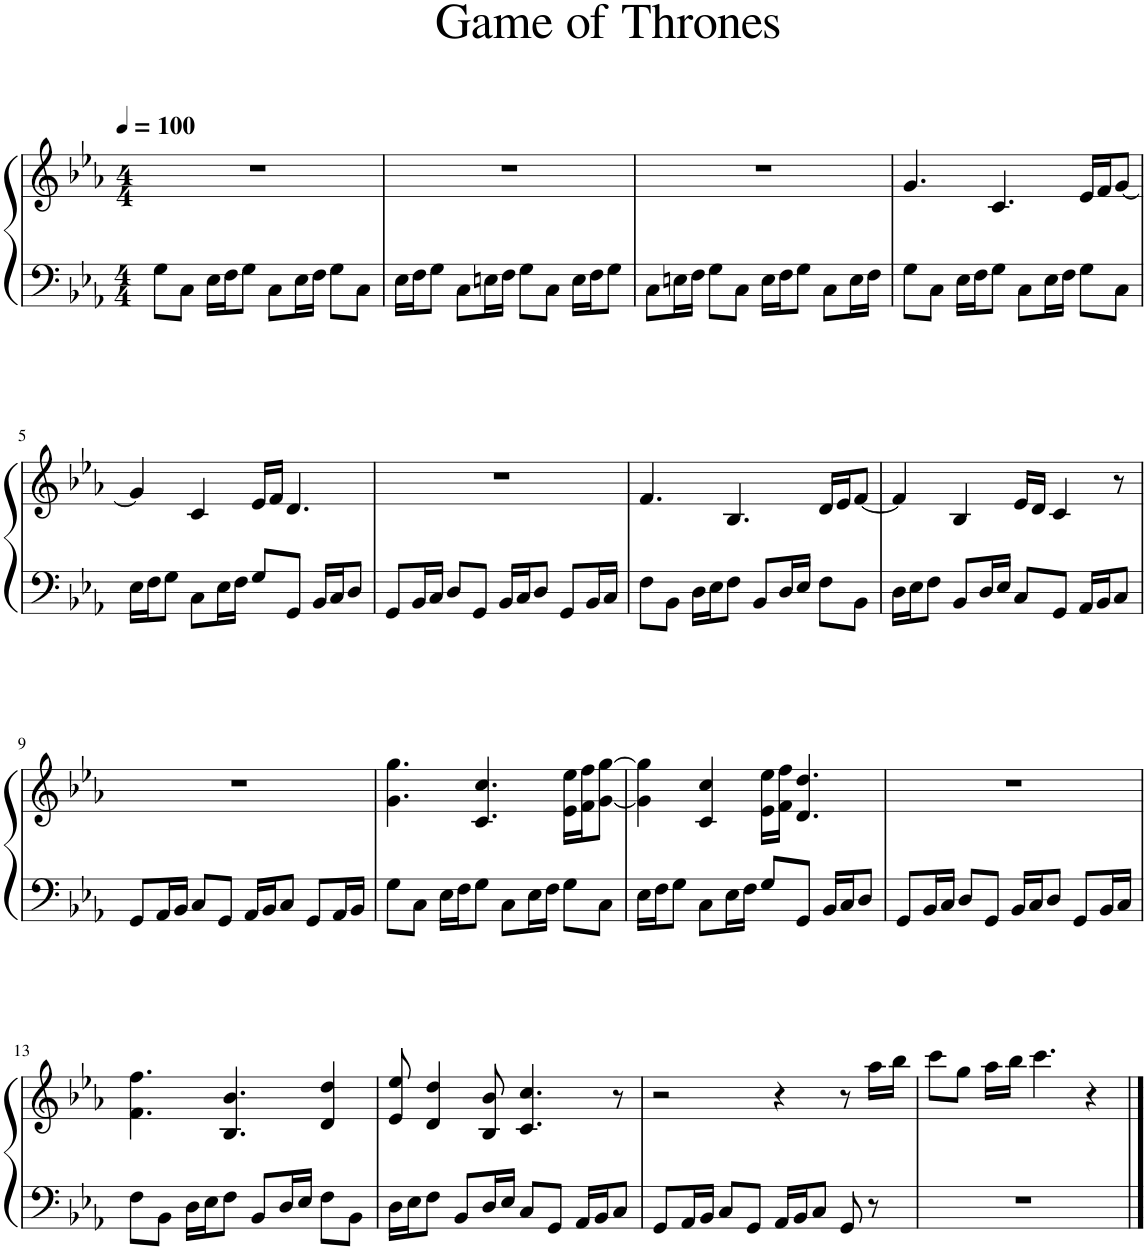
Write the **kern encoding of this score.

**kern	**kern
*part1	*part1
*staff2	*staff1
*I"Piano	*
*I'Pno.	*
*clefF4	*clefG2
*k[b-e-a-]	*k[b-e-a-]
*M4/4	*M4/4
*MM100	*MM100
=1	=1
8G\L	1r
8C\J	.
16E-\LL	.
16F\J	.
8G\J	.
8C\L	.
16E-\L	.
16F\JJ	.
8G\L	.
8C\J	.
=2	=2
16E-\LL	1r
16F\J	.
8G\J	.
8C\L	.
16En\L	.
16F\JJ	.
8G\L	.
8C\J	.
16E\LL	.
16F\J	.
8G\J	.
=3	=3
8C\L	1r
16En\L	.
16F\JJ	.
8G\L	.
8C\J	.
16E\LL	.
16F\J	.
8G\J	.
8C\L	.
16E\L	.
16F\JJ	.
=4	=4
8G\L	4.g/
8C\J	.
16E-\LL	.
16F\J	.
8G\J	4.c/
8C\L	.
16E-\L	.
16F\JJ	.
8G\L	16e-/LL
.	16f/J
8C\J	[8g/J
!!LO:LB:g=z
=5	=5
16E-\LL	4g/]
16F\J	.
8G\J	.
8C\L	4c/
16E-\L	.
16F\JJ	.
8G/L	16e-/LL
.	16f/JJ
8GG/J	4.d/
16BB-/LL	.
16C/J	.
8D/J	.
=6	=6
8GG/L	1r
16BB-/L	.
16C/JJ	.
8D/L	.
8GG/J	.
16BB-/LL	.
16C/J	.
8D/J	.
8GG/L	.
16BB-/L	.
16C/JJ	.
=7	=7
8F\L	4.f/
8BB-\J	.
16D\LL	.
16E-\J	.
8F\J	4.B-/
8BB-/L	.
16D/L	.
16E-/JJ	.
8F\L	16d/LL
.	16e-/J
8BB-\J	[8f/J
=8	=8
16D\LL	4f/]
16E-\J	.
8F\J	.
8BB-/L	4B-/
16D/L	.
16E-/JJ	.
8C/L	16e-/LL
.	16d/JJ
8GG/J	4c/
16AA-/LL	.
16BB-/J	.
8C/J	8r
!!LO:LB:g=z
=9	=9
8GG/L	1r
16AA-/L	.
16BB-/JJ	.
8C/L	.
8GG/J	.
16AA-/LL	.
16BB-/J	.
8C/J	.
8GG/L	.
16AA-/L	.
16BB-/JJ	.
=10	=10
8G\L	4.g\ 4.gg\
8C\J	.
16E-\LL	.
16F\J	.
8G\J	4.c/ 4.cc/
8C\L	.
16E-\L	.
16F\JJ	.
8G\L	16e-\ 16ee-\LL
.	16f\ 16ff\J
8C\J	[8g\ [8gg\J
=11	=11
16E-\LL	4g\] 4gg\]
16F\J	.
8G\J	.
8C\L	4c/ 4cc/
16E-\L	.
16F\JJ	.
8G/L	16e-\ 16ee-\LL
.	16f\ 16ff\JJ
8GG/J	4.d/ 4.dd/
16BB-/LL	.
16C/J	.
8D/J	.
=12	=12
8GG/L	1r
16BB-/L	.
16C/JJ	.
8D/L	.
8GG/J	.
16BB-/LL	.
16C/J	.
8D/J	.
8GG/L	.
16BB-/L	.
16C/JJ	.
!!LO:LB:g=z
=13	=13
8F\L	4.f\ 4.ff\
8BB-\J	.
16D\LL	.
16E-\J	.
8F\J	4.B-/ 4.b-/
8BB-/L	.
16D/L	.
16E-/JJ	.
8F\L	4d/ 4dd/
8BB-\J	.
=14	=14
16D\LL	8e-/ 8ee-/
16E-\J	.
8F\J	4d/ 4dd/
8BB-/L	.
16D/L	8B-/ 8b-/
16E-/JJ	.
8C/L	4.c/ 4.cc/
8GG/J	.
16AA-/LL	.
16BB-/J	.
8C/J	8r
=15	=15
8GG/L	2r
16AA-/L	.
16BB-/JJ	.
8C/L	.
8GG/J	.
16AA-/LL	4r
16BB-/J	.
8C/J	.
8GG/	8r
8r	16aa-\LL
.	16bb-\JJ
=16	=16
1r	8ccc\L
.	8gg\J
.	16aa-\LL
.	16bb-\JJ
.	4.ccc\
.	4r
==	==
*-	*-
